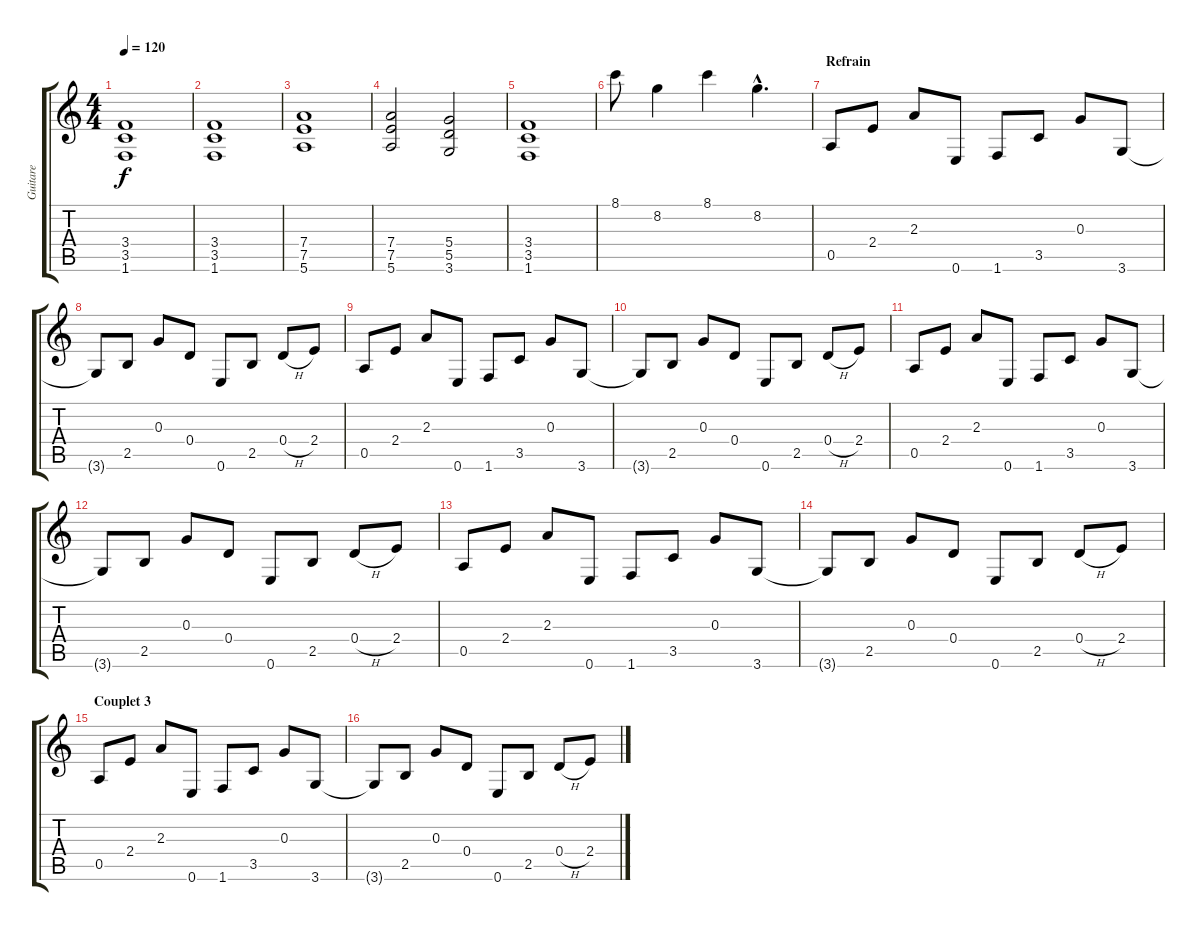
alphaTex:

\track ("Guitare" "Guitare") {instrument overdrivenguitar}
\staff {score tabs}
\tuning (E4 B3 G3 D3 A2 E2) {hide}
\ts (4 4)
\tempo 120
\clef g2
\ks c
(3.4 3.5 1.6).1{dy f} |
(3.4 3.5 1.6).1 |
(7.4 7.5 5.6).1 |
(7.4 7.5 5.6).2 (5.4 5.5 3.6).2 |
(3.4 3.5 1.6).1 |
8.1.8 8.2.4 8.1.4 8.2{hac}.4{d} |
\section ("" "Refrain")
0.5.8 2.4.8 2.3.8 0.6.8 1.6.8 3.5.8 0.3.8 3.6.8 |
3.6{t}.8 2.5.8 0.3.8 0.4.8 0.6.8 2.5.8 0.4{h}.8 2.4.8 |
0.5.8 2.4.8 2.3.8 0.6.8 1.6.8 3.5.8 0.3.8 3.6.8 |
3.6{t}.8 2.5.8 0.3.8 0.4.8 0.6.8 2.5.8 0.4{h}.8 2.4.8 |
0.5.8 2.4.8 2.3.8 0.6.8 1.6.8 3.5.8 0.3.8 3.6.8 |
3.6{t}.8 2.5.8 0.3.8 0.4.8 0.6.8 2.5.8 0.4{h}.8 2.4.8 |
0.5.8 2.4.8 2.3.8 0.6.8 1.6.8 3.5.8 0.3.8 3.6.8 |
3.6{t}.8 2.5.8 0.3.8 0.4.8 0.6.8 2.5.8 0.4{h}.8 2.4.8 |
\section ("" "Couplet 3")
0.5.8 2.4.8 2.3.8 0.6.8 1.6.8 3.5.8 0.3.8 3.6.8 |
3.6{t}.8 2.5.8 0.3.8 0.4.8 0.6.8 2.5.8 0.4{h}.8 2.4.8
